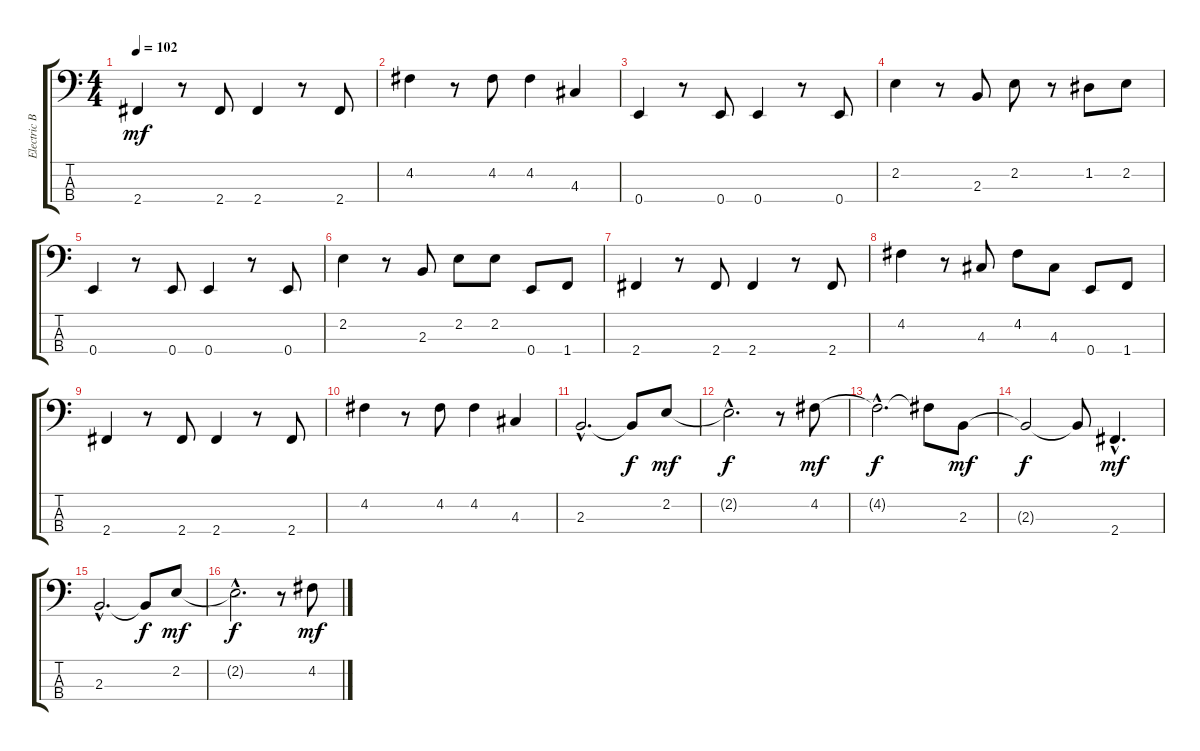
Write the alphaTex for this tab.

\track ("Electric Bass" "Electric B") {instrument electricbassfinger}
\staff {score tabs}
\tuning (G2 D2 A1 E1) {hide}
\ts (4 4)
\tempo 102
\clef f4
\ks c
2.4.4{dy mf} r.8 2.4.8 2.4.4 r.8 2.4.8 |
4.2.4 r.8 4.2.8 4.2.4 4.3.4 |
0.4.4 r.8 0.4.8 0.4.4 r.8 0.4.8 |
2.2.4 r.8 2.3.8 2.2.8 r.8 1.2.8 2.2.8 |
0.4.4 r.8 0.4.8 0.4.4 r.8 0.4.8 |
2.2.4 r.8 2.3.8 2.2.8 2.2.8 0.4.8 1.4.8 |
2.4.4 r.8 2.4.8 2.4.4 r.8 2.4.8 |
4.2.4 r.8 4.3.8 4.2.8 4.3.8 0.4.8 1.4.8 |
2.4.4 r.8 2.4.8 2.4.4 r.8 2.4.8 |
4.2.4 r.8 4.2.8 4.2.4 4.3.4 |
2.3{hac}.2{d} 2.3{t}.8{dy f} 2.2.8{dy mf} |
2.2{hac t}.2{d dy f} r.8 4.2.8{dy mf} |
4.2{hac t}.2{d dy f} 4.2{t}.8 2.3.8{dy mf} |
2.3{t}.2{dy f} 2.3{t}.8 2.4{hac}.4{d dy mf} |
2.3{hac}.2{d} 2.3{t}.8{dy f} 2.2.8{dy mf} |
2.2{hac t}.2{d dy f} r.8 4.2.8{dy mf}
